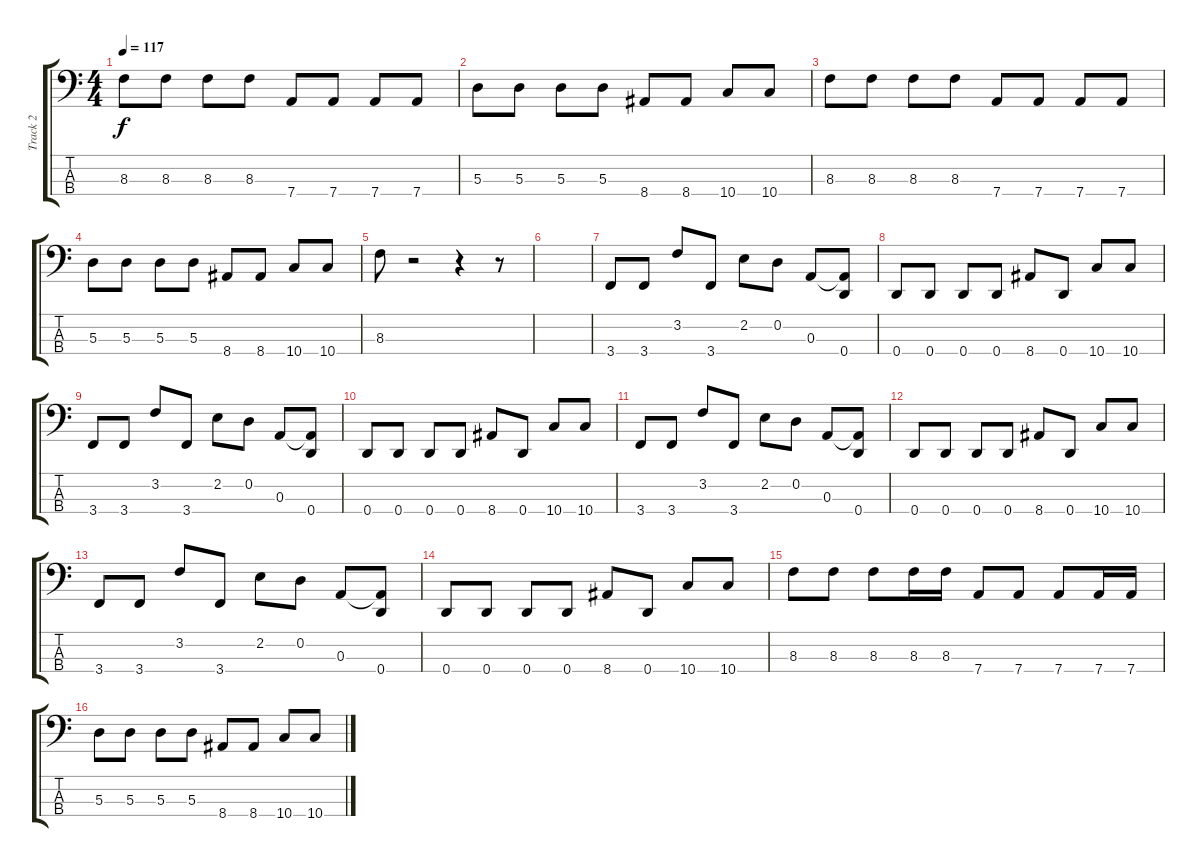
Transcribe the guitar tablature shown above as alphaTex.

\track ("Track 2" "Track 2") {instrument electricbasspick}
\staff {score tabs}
\tuning (G2 D2 A1 D1) {hide}
\ts (4 4)
\tempo 117
\clef f4
\ks c
8.3.8{dy f} 8.3.8 8.3.8 8.3.8 7.4.8 7.4.8 7.4.8 7.4.8 |
5.3.8 5.3.8 5.3.8 5.3.8 8.4.8 8.4.8 10.4.8 10.4.8 |
8.3.8 8.3.8 8.3.8 8.3.8 7.4.8 7.4.8 7.4.8 7.4.8 |
5.3.8 5.3.8 5.3.8 5.3.8 8.4.8 8.4.8 10.4.8 10.4.8 |
8.3.8 r.2 r.4 r.8 |
|
3.4.8{volume 11} 3.4.8 3.2.8 3.4.8 2.2.8 0.2.8 0.3.8 (0.3{t} 0.4).8 |
0.4.8 0.4.8 0.4.8 0.4.8 8.4.8 0.4.8 10.4.8 10.4.8 |
3.4.8{volume 11} 3.4.8 3.2.8 3.4.8 2.2.8 0.2.8 0.3.8 (0.3{t} 0.4).8 |
0.4.8 0.4.8 0.4.8 0.4.8 8.4.8 0.4.8 10.4.8 10.4.8 |
3.4.8{volume 11} 3.4.8 3.2.8 3.4.8 2.2.8 0.2.8 0.3.8 (0.3{t} 0.4).8 |
0.4.8 0.4.8 0.4.8 0.4.8 8.4.8 0.4.8 10.4.8 10.4.8 |
3.4.8{volume 11} 3.4.8 3.2.8 3.4.8 2.2.8 0.2.8 0.3.8 (0.3{t} 0.4).8 |
0.4.8 0.4.8 0.4.8 0.4.8 8.4.8 0.4.8 10.4.8 10.4.8 |
8.3.8 8.3.8 8.3.8 8.3.16 8.3.16 7.4.8 7.4.8 7.4.8 7.4.16 7.4.16 |
5.3.8 5.3.8 5.3.8 5.3.8 8.4.8 8.4.8 10.4.8 10.4.8
